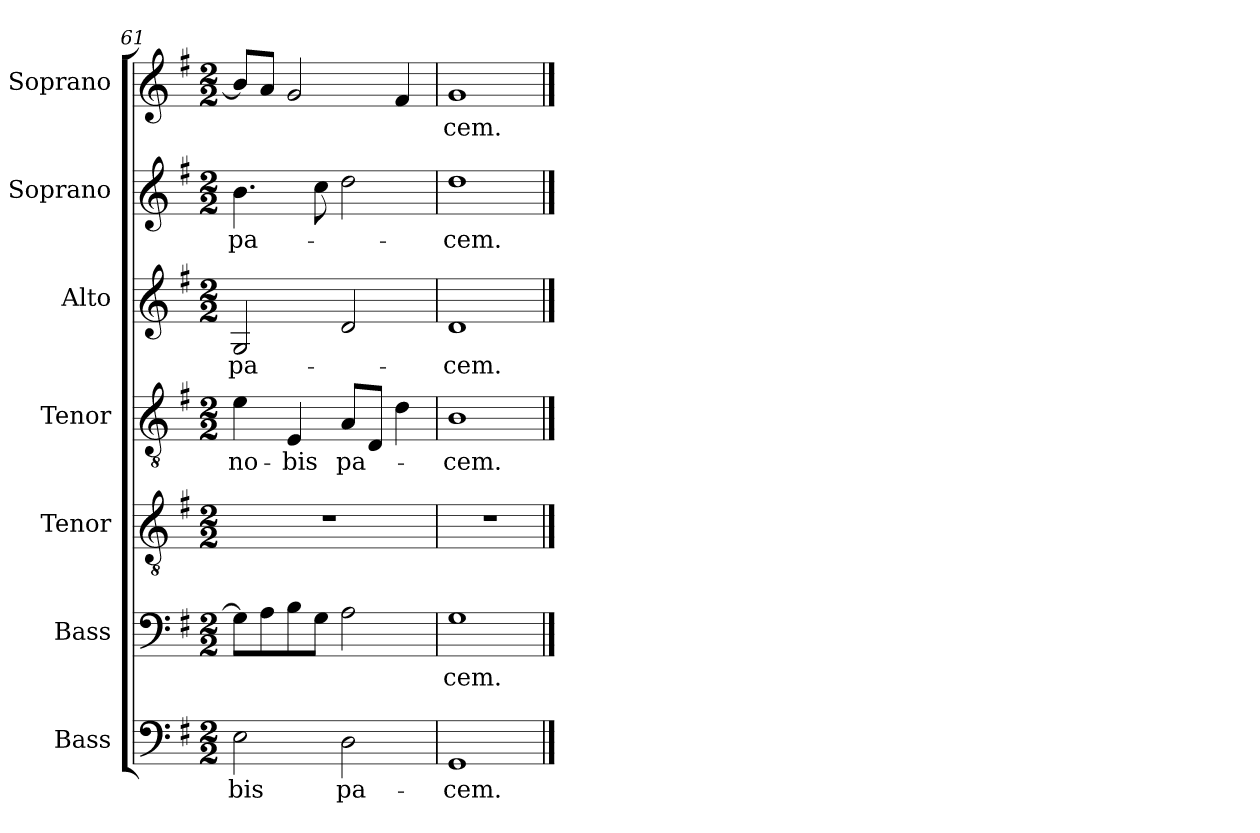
**kern	**text	**kern	**text	**kern	**kern	**text	**kern	**text	**kern	**text	**kern	**text
*part7	*part7	*part6	*part6	*part5	*part4	*part4	*part3	*part3	*part2	*part2	*part1	*part1
*staff7	*staff7	*staff6	*staff6	*staff5	*staff4	*staff4	*staff3	*staff3	*staff2	*staff2	*staff1	*staff1
*I"Bass	*	*I"Bass	*	*I"Tenor	*I"Tenor	*	*I"Alto	*	*I"Soprano	*	*I"Soprano	*
*I'B.	*	*I'B.	*	*I'T.	*I'T.	*	*I'A.	*	*I'S.	*	*I'S.	*
*clefF4	*	*clefF4	*	*clefGv2	*clefGv2	*	*clefG2	*	*clefG2	*	*clefG2	*
*	*	*	*	*ITrd7c12	*ITrd7c12	*	*	*	*	*	*	*
*k[f#]	*	*k[f#]	*	*k[f#]	*k[f#]	*	*k[f#]	*	*k[f#]	*	*k[f#]	*
*G:	*	*G:	*	*G:	*G:	*	*G:	*	*G:	*	*G:	*
*M2/2	*	*M2/2	*	*M2/2	*M2/2	*	*M2/2	*	*M2/2	*	*M2/2	*
=61	=61	=61	=61	=61	=61	=61	=61	=61	=61	=61	=61	=61
!	!LO:LY:b:color=#000000	!	!	!	!	!	!	!	!	!	!	!
!	!	!	!	!	!	!LO:LY:b:color=#000000	!	!	!	!	!	!
!	!	!	!	!	!	!	!	!LO:LY:b:color=#000000	!	!	!	!
!	!	!	!	!	!	!	!	!	!	!LO:LY:b:color=#000000	!	!
2Ei\	-bis	8Gi\L]	.	1r	4Ei\	no-	2Gi/	pa-	4.bi\	pa-	8bi/L]	.
.	.	8Ai\	.	.	.	.	.	.	.	.	8ai/J	.
!	!	!	!	!	!	!LO:LY:b:color=#000000	!	!	!	!	!	!
.	.	8Bi\	.	.	4EEi/	-bis	.	.	.	.	2gi/	.
.	.	8Gi\J	.	.	.	.	.	.	8cci\	.	.	.
!	!LO:LY:b:color=#000000	!	!	!	!	!	!	!	!	!	!	!
!	!	!	!	!	!	!LO:LY:b:color=#000000	!	!	!	!	!	!
2Di\	pa-	2Ai\	.	.	8AAi/L	pa-	2di/	.	2ddi\	.	.	.
.	.	.	.	.	8DDi/J	.	.	.	.	.	.	.
.	.	.	.	.	4Di\	.	.	.	.	.	4f#i/	.
=62	=62	=62	=62	=62	=62	=62	=62	=62	=62	=62	=62	=62
!	!LO:LY:b:color=#000000	!	!	!	!	!	!	!	!	!	!	!
!	!	!	!LO:LY:b:color=#000000	!	!	!	!	!	!	!	!	!
!	!	!	!	!	!	!LO:LY:b:color=#000000	!	!	!	!	!	!
!	!	!	!	!	!	!	!	!LO:LY:b:color=#000000	!	!	!	!
!	!	!	!	!	!	!	!	!	!	!LO:LY:b:color=#000000	!	!
!	!	!	!	!	!	!	!	!	!	!	!	!LO:LY:b:color=#000000
1GGi	-cem.	1Gi	-cem.	1r	1BBi	-cem.	1di	-cem.	1ddi	-cem.	1gi	-cem.
==	==	==	==	==	==	==	==	==	==	==	==	==
*-	*-	*-	*-	*-	*-	*-	*-	*-	*-	*-	*-	*-
